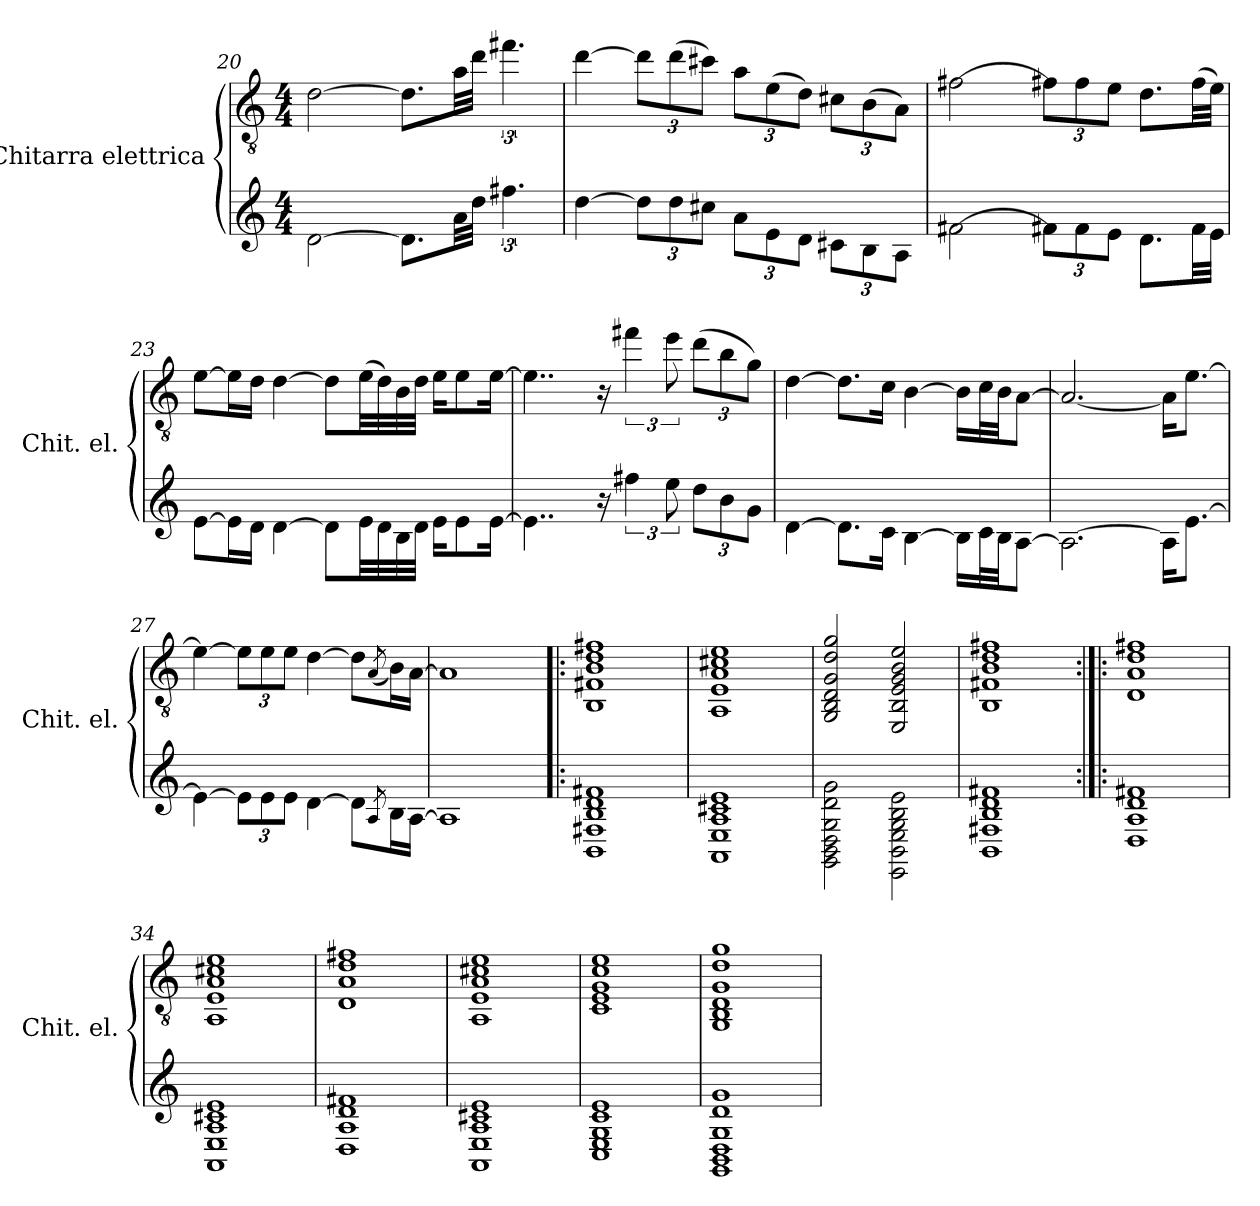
**kern	**kern
*part1	*part1
*staff2	*staff1
*I"Chitarra elettrica	*
*I'Chit. el.	*
*	*clefGv2
*k[]	*k[]
*M4/4	*M4/4
=20	=20
[2d\	[2d\
8.d\L]	8.d\L]
32a\LL	32a\LL
32dd\JJJ	32dd\JJJ
6.ff#\	6.ff#X\
!!LO:PB:g=z
=21	=21
[4dd\	[4dd\
*Xbrackettup	*Xbrackettup
12dd\L]	12dd\L]
12dd\	(>12dd\
12cc#\J	12cc#X\J)
12a\L	12a\L
12e\	(>12e\
12d\J	12d\J)
12c#\L	12c#X\L
12B\	(>12B\
12A\J	12A\J)
=22	=22
[2f#\	[2f#X\
12f#X\L]	12f#X\L]
12f#\	12f#\
12e\J	12e\J
8.d\L	8.d\L
32f#\LL	(>32f#\LL
32e\JJJ	32e\JJJ)
=23	=23
[8e\L	[8e\L
16e\L]	16e\L]
16d\JJ	16d\JJ
[4d\	[4d\
8d\L]	8d\L]
32e\LL	(>32e\LL
32d\	32d\)
32B\	32B\
32d\JJJ	32d\JJJ
16e\KL	16e\KL
8e\	8e\
[16e\Jk	[16e\Jk
!!LO:LB:g=z
=24	=24
4..e\]	4..e\]
16r	16r
*brackettup	*brackettup
6ff#\	6ff#X\
12ee\	12ee\
*Xbrackettup	*Xbrackettup
12dd\L	(>12dd\L
12b\	12b\
12g\J	12g\J)
=25	=25
[4d\	[4d\
8.d\L]	8.d\L]
16c\Jk	16c\Jk
[4B\	[4B\
16B\LL]	16B\LL]
32c\L	32c\L
32B\JJ	32B\JJ
[8A\J	[8A\J
=26	=26
2.A\_	2.A/_
16A\KL]	16A\KL]
[8.e\J	[8.e\J
=27	=27
4e\_	4e\_
12e\L]	12e\L]
12e\	12e\
12e\J	12e\J
[4d\	[4d\
8d\L]	8d\L]
8qA/	(<8qA/
16B\L	16B\L)
[16A\JJ	[16A\JJ
=28	=28
1A]	1A]
!!LO:LB:g=z
=29!|:	=29!|:
1BB 1F#X 1B 1d 1f#X	1BB 1F#X 1B 1d 1f#X
=30	=30
1AA 1E 1A 1c#X 1e	1AA 1E 1A 1c#X 1e
=31	=31
2GG\ 2BB\ 2D\ 2G\ 2d\ 2g\	2GG/ 2BB/ 2D/ 2G/ 2d/ 2g/
2EE\ 2BB\ 2E\ 2G\ 2B\ 2e\	2EE/ 2BB/ 2E/ 2G/ 2B/ 2e/
=32	=32
1BB 1F#X 1B 1d 1f#X	1BB 1F#X 1B 1d 1f#X
!!LO:LB:g=z
=33:|!|:	=33:|!|:
1D 1A 1d 1f#X	1D 1A 1d 1f#X
=34	=34
1AA 1E 1A 1c#X 1e	1AA 1E 1A 1c#X 1e
=35	=35
1D 1A 1d 1f#X	1D 1A 1d 1f#X
=36	=36
1AA 1E 1A 1c#X 1e	1AA 1E 1A 1c#X 1e
=37	=37
1C 1E 1G 1c 1e	1C 1E 1G 1c 1e
=38	=38
1GG 1BB 1D 1G 1d 1g	1GG 1BB 1D 1G 1d 1g
=	=
*-	*-
